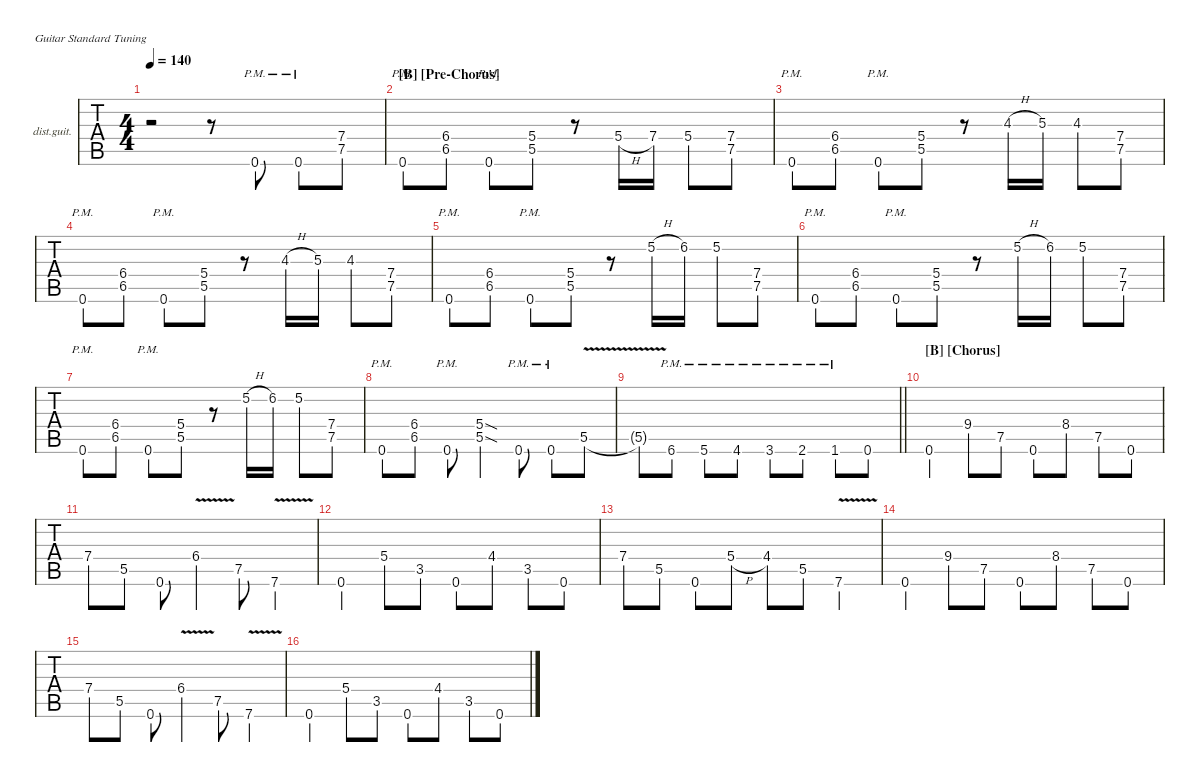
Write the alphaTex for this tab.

\defaultSystemsLayout 4
\hideDynamics
\bracketExtendMode nobrackets
\firstSystemTrackNameOrientation horizontal
\track ("Guitar Solo" "dist.guit.") {instrument distortionguitar}
\staff {tabs}
\tuning (E4 B3 G3 D3 A2 E2)
\ts (4 4)
\tempo 140
\clef g2
\ks c
r.2{dy f} r.8 0.6{pm}.8 0.6{pm}.8 (7.4 7.5).8 |
\section ("B" "[Pre-Chorus]")
0.6{pm}.8 (6.4{acc #} 6.5{acc #}).8 0.6{pm}.8 (5.4 5.5).8 r.8 5.4{h}.16 7.4.16 5.4.8 (7.4 7.5).8 |
0.6{pm}.8 (6.4{acc #} 6.5{acc #}).8 0.6{pm}.8 (5.4 5.5).8 r.8 4.3{h}.16 5.3.16 4.3.8 (7.4 7.5).8 |
0.6{pm}.8 (6.4{acc #} 6.5{acc #}).8 0.6{pm}.8 (5.4 5.5).8 r.8 4.3{h}.16 5.3.16 4.3.8 (7.4 7.5).8 |
0.6{pm}.8 (6.4{acc #} 6.5{acc #}).8 0.6{pm}.8 (5.4 5.5).8 r.8 5.2{h}.16 6.2.16 5.2.8 (7.4 7.5).8 |
0.6{pm}.8 (6.4{acc #} 6.5{acc #}).8 0.6{pm}.8 (5.4 5.5).8 r.8 5.2{h}.16 6.2.16 5.2.8 (7.4 7.5).8 |
0.6{pm}.8 (6.4{acc #} 6.5{acc #}).8 0.6{pm}.8 (5.4 5.5).8 r.8 5.2{h}.16 6.2.16 5.2.8 (7.4 7.5).8 |
0.6{pm}.8 (6.4{acc #} 6.5{acc #}).8 0.6{pm}.8 (5.4{sod} 5.5{sod}).4 0.6{pm}.8 0.6{pm}.8 5.5{v}.8 |
\barLineRight lightlight
5.5{v t}.8 6.6{pm acc #}.8 5.6{pm}.8 4.6{pm acc #}.8 3.6{pm}.8 2.6{pm acc #}.8 1.6{pm}.8 0.6.8 |
\section ("B" "[Chorus]")
0.6.4 9.4.8 7.5.8 0.6.8 8.4{acc #}.8 7.5.8 0.6.8 |
7.4.8 5.5.8 0.6.8 6.4{v acc #}.4 7.5.8 7.6{v}.4 |
0.6.4 5.4.8 3.5.8 0.6.8 4.4{acc #}.8 3.5.8 0.6.8 |
7.4.8 5.5.8 0.6.8 5.4{h}.8 4.4{acc #}.8 5.5.8 7.6{v}.4 |
0.6.4 9.4.8 7.5.8 0.6.8 8.4{acc #}.8 7.5.8 0.6.8 |
7.4.8 5.5.8 0.6.8 6.4{v acc #}.4 7.5.8 7.6{v}.4 |
0.6.4 5.4.8 3.5.8 0.6.8 4.4{acc #}.8 3.5.8 0.6.8
